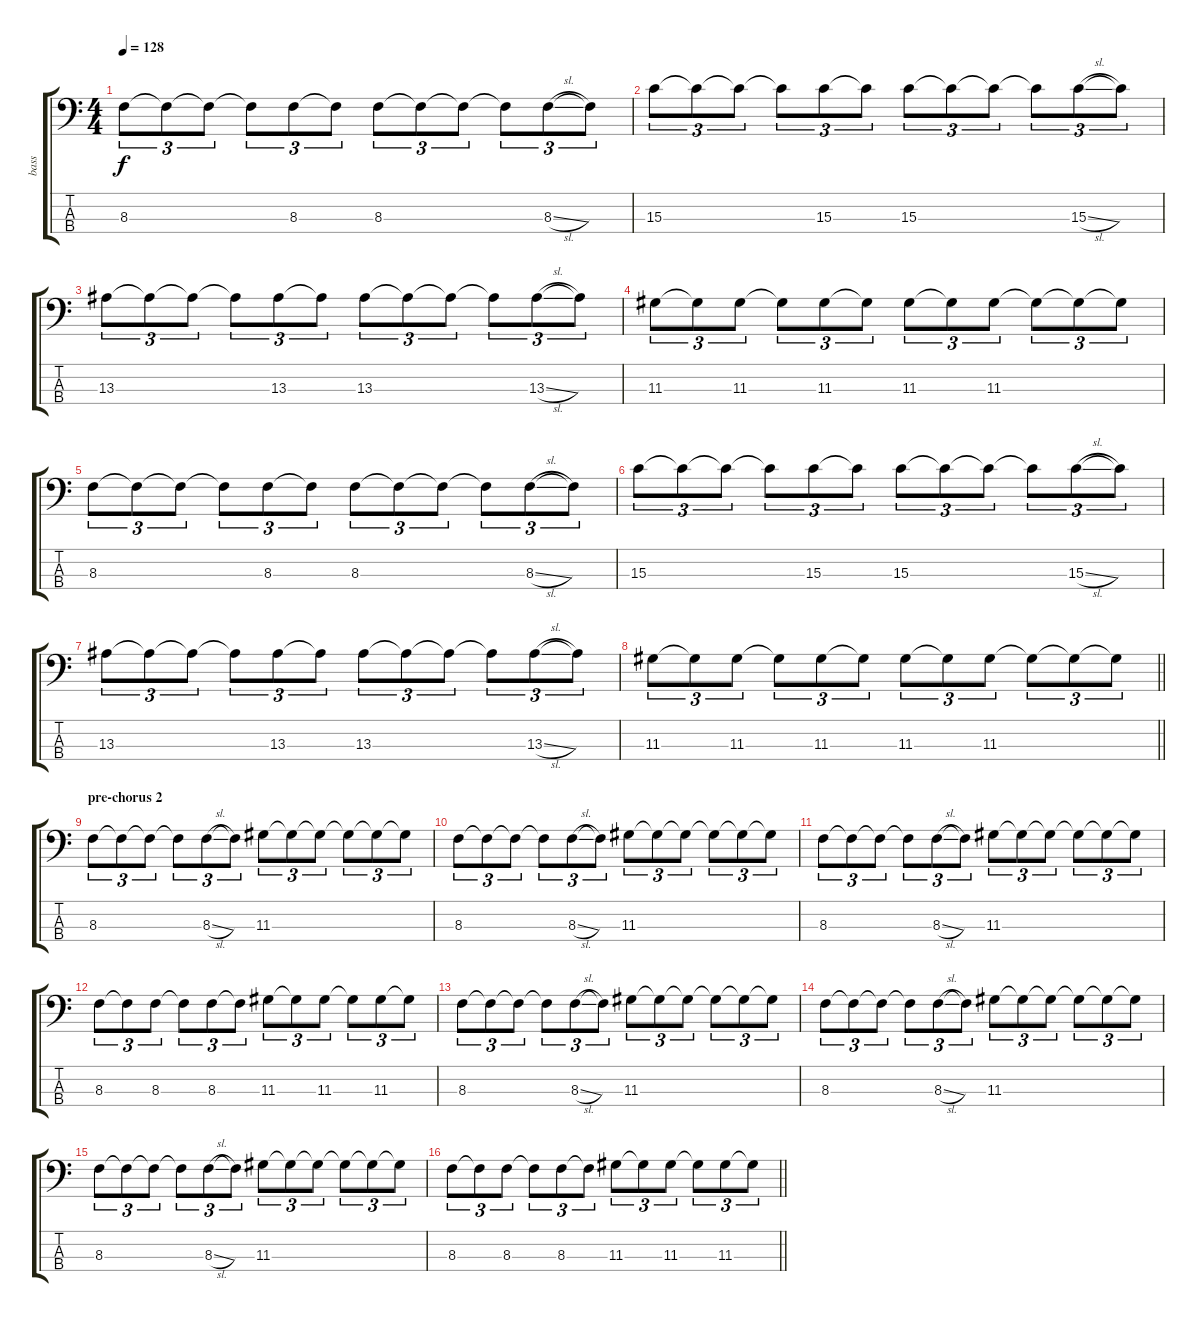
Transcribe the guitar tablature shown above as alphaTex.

\track ("bass " "bass ") {instrument electricguitarjazz}
\staff {score tabs}
\tuning (G2 D2 A1 E1) {hide}
\ts (4 4)
\tempo 128
\clef f4
\ks c
8.3.8{tu (3 2) dy f} 8.3{t}.8{tu (3 2)} 8.3{t}.8{tu (3 2)} 8.3{t}.8{tu (3 2)} 8.3.8{tu (3 2)} 8.3{t}.8{tu (3 2)} 8.3.8{tu (3 2)} 8.3{t}.8{tu (3 2)} 8.3{t}.8{tu (3 2)} 8.3{t}.8{tu (3 2)} 8.3{sl}.8{tu (3 2)} 8.3{t}.8{tu (3 2)} |
15.3.8{tu (3 2)} 15.3{t}.8{tu (3 2)} 15.3{t}.8{tu (3 2)} 15.3{t}.8{tu (3 2)} 15.3.8{tu (3 2)} 15.3{t}.8{tu (3 2)} 15.3.8{tu (3 2)} 15.3{t}.8{tu (3 2)} 15.3{t}.8{tu (3 2)} 15.3{t}.8{tu (3 2)} 15.3{sl}.8{tu (3 2)} 15.3{t}.8{tu (3 2)} |
13.3.8{tu (3 2)} 13.3{t}.8{tu (3 2)} 13.3{t}.8{tu (3 2)} 13.3{t}.8{tu (3 2)} 13.3.8{tu (3 2)} 13.3{t}.8{tu (3 2)} 13.3.8{tu (3 2)} 13.3{t}.8{tu (3 2)} 13.3{t}.8{tu (3 2)} 13.3{t}.8{tu (3 2)} 13.3{sl}.8{tu (3 2)} 13.3{t}.8{tu (3 2)} |
11.3.8{tu (3 2)} 11.3{t}.8{tu (3 2)} 11.3.8{tu (3 2)} 11.3{t}.8{tu (3 2)} 11.3.8{tu (3 2)} 11.3{t}.8{tu (3 2)} 11.3.8{tu (3 2)} 11.3{t}.8{tu (3 2)} 11.3.8{tu (3 2)} 11.3{t}.8{tu (3 2)} 11.3{t}.8{tu (3 2)} 11.3{t}.8{tu (3 2)} |
8.3.8{tu (3 2)} 8.3{t}.8{tu (3 2)} 8.3{t}.8{tu (3 2)} 8.3{t}.8{tu (3 2)} 8.3.8{tu (3 2)} 8.3{t}.8{tu (3 2)} 8.3.8{tu (3 2)} 8.3{t}.8{tu (3 2)} 8.3{t}.8{tu (3 2)} 8.3{t}.8{tu (3 2)} 8.3{sl}.8{tu (3 2)} 8.3{t}.8{tu (3 2)} |
15.3.8{tu (3 2)} 15.3{t}.8{tu (3 2)} 15.3{t}.8{tu (3 2)} 15.3{t}.8{tu (3 2)} 15.3.8{tu (3 2)} 15.3{t}.8{tu (3 2)} 15.3.8{tu (3 2)} 15.3{t}.8{tu (3 2)} 15.3{t}.8{tu (3 2)} 15.3{t}.8{tu (3 2)} 15.3{sl}.8{tu (3 2)} 15.3{t}.8{tu (3 2)} |
13.3.8{tu (3 2)} 13.3{t}.8{tu (3 2)} 13.3{t}.8{tu (3 2)} 13.3{t}.8{tu (3 2)} 13.3.8{tu (3 2)} 13.3{t}.8{tu (3 2)} 13.3.8{tu (3 2)} 13.3{t}.8{tu (3 2)} 13.3{t}.8{tu (3 2)} 13.3{t}.8{tu (3 2)} 13.3{sl}.8{tu (3 2)} 13.3{t}.8{tu (3 2)} |
\barLineRight lightlight
11.3.8{tu (3 2)} 11.3{t}.8{tu (3 2)} 11.3.8{tu (3 2)} 11.3{t}.8{tu (3 2)} 11.3.8{tu (3 2)} 11.3{t}.8{tu (3 2)} 11.3.8{tu (3 2)} 11.3{t}.8{tu (3 2)} 11.3.8{tu (3 2)} 11.3{t}.8{tu (3 2)} 11.3{t}.8{tu (3 2)} 11.3{t}.8{tu (3 2)} |
\section ("" "pre-chorus 2")
8.3.8{tu (3 2) instrument distortionguitar} 8.3{t}.8{tu (3 2)} 8.3{t}.8{tu (3 2)} 8.3{t}.8{tu (3 2)} 8.3{sl}.8{tu (3 2)} 8.3{t}.8{tu (3 2)} 11.3.8{tu (3 2)} 11.3{t}.8{tu (3 2)} 11.3{t}.8{tu (3 2)} 11.3{t}.8{tu (3 2)} 11.3{t}.8{tu (3 2)} 11.3{t}.8{tu (3 2)} |
8.3.8{tu (3 2)} 8.3{t}.8{tu (3 2)} 8.3{t}.8{tu (3 2)} 8.3{t}.8{tu (3 2)} 8.3{sl}.8{tu (3 2)} 8.3{t}.8{tu (3 2)} 11.3.8{tu (3 2)} 11.3{t}.8{tu (3 2)} 11.3{t}.8{tu (3 2)} 11.3{t}.8{tu (3 2)} 11.3{t}.8{tu (3 2)} 11.3{t}.8{tu (3 2)} |
8.3.8{tu (3 2)} 8.3{t}.8{tu (3 2)} 8.3{t}.8{tu (3 2)} 8.3{t}.8{tu (3 2)} 8.3{sl}.8{tu (3 2)} 8.3{t}.8{tu (3 2)} 11.3.8{tu (3 2)} 11.3{t}.8{tu (3 2)} 11.3{t}.8{tu (3 2)} 11.3{t}.8{tu (3 2)} 11.3{t}.8{tu (3 2)} 11.3{t}.8{tu (3 2)} |
8.3.8{tu (3 2)} 8.3{t}.8{tu (3 2)} 8.3.8{tu (3 2)} 8.3{t}.8{tu (3 2)} 8.3.8{tu (3 2)} 8.3{t}.8{tu (3 2)} 11.3.8{tu (3 2)} 11.3{t}.8{tu (3 2)} 11.3.8{tu (3 2)} 11.3{t}.8{tu (3 2)} 11.3.8{tu (3 2)} 11.3{t}.8{tu (3 2)} |
8.3.8{tu (3 2)} 8.3{t}.8{tu (3 2)} 8.3{t}.8{tu (3 2)} 8.3{t}.8{tu (3 2)} 8.3{sl}.8{tu (3 2)} 8.3{t}.8{tu (3 2)} 11.3.8{tu (3 2)} 11.3{t}.8{tu (3 2)} 11.3{t}.8{tu (3 2)} 11.3{t}.8{tu (3 2)} 11.3{t}.8{tu (3 2)} 11.3{t}.8{tu (3 2)} |
8.3.8{tu (3 2)} 8.3{t}.8{tu (3 2)} 8.3{t}.8{tu (3 2)} 8.3{t}.8{tu (3 2)} 8.3{sl}.8{tu (3 2)} 8.3{t}.8{tu (3 2)} 11.3.8{tu (3 2)} 11.3{t}.8{tu (3 2)} 11.3{t}.8{tu (3 2)} 11.3{t}.8{tu (3 2)} 11.3{t}.8{tu (3 2)} 11.3{t}.8{tu (3 2)} |
8.3.8{tu (3 2)} 8.3{t}.8{tu (3 2)} 8.3{t}.8{tu (3 2)} 8.3{t}.8{tu (3 2)} 8.3{sl}.8{tu (3 2)} 8.3{t}.8{tu (3 2)} 11.3.8{tu (3 2)} 11.3{t}.8{tu (3 2)} 11.3{t}.8{tu (3 2)} 11.3{t}.8{tu (3 2)} 11.3{t}.8{tu (3 2)} 11.3{t}.8{tu (3 2)} |
\barLineRight lightlight
8.3.8{tu (3 2)} 8.3{t}.8{tu (3 2)} 8.3.8{tu (3 2)} 8.3{t}.8{tu (3 2)} 8.3.8{tu (3 2)} 8.3{t}.8{tu (3 2)} 11.3.8{tu (3 2)} 11.3{t}.8{tu (3 2)} 11.3.8{tu (3 2)} 11.3{t}.8{tu (3 2)} 11.3.8{tu (3 2)} 11.3{t}.8{tu (3 2)}
